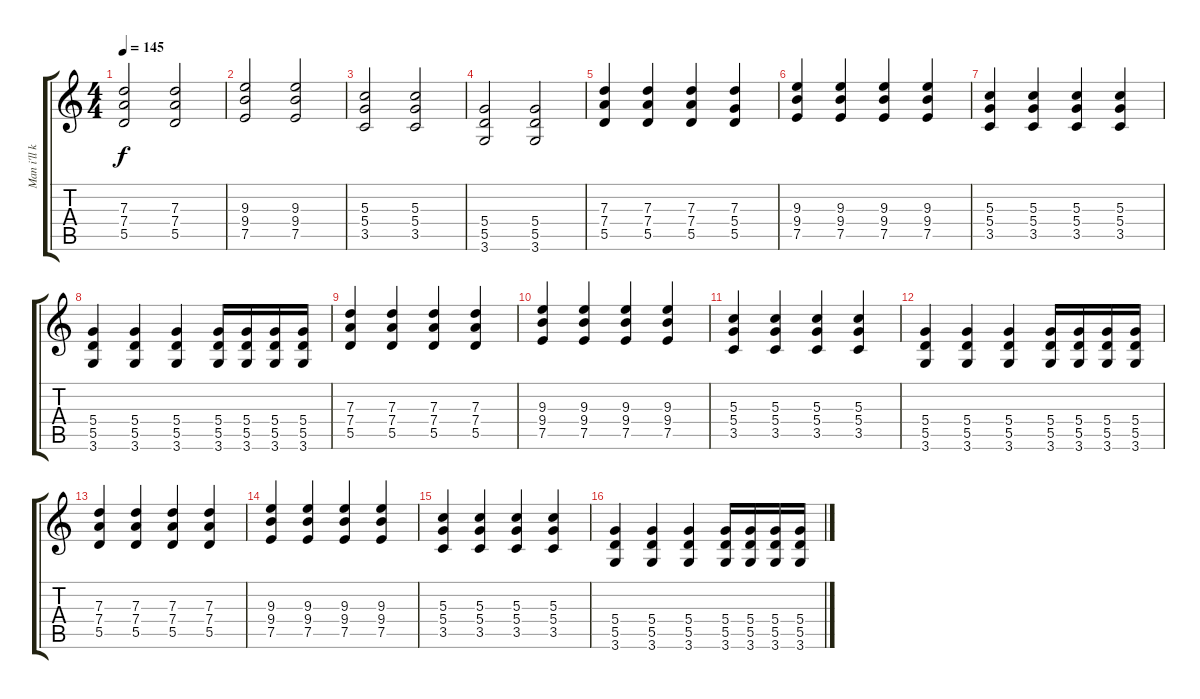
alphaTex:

\track ("Man i'll kiiiiill you!" "Man i'll k") {instrument distortionguitar}
\staff {score tabs}
\tuning (E4 B3 G3 D3 A2 E2) {hide}
\ts (4 4)
\tempo 145
\clef g2
\ks c
(7.3 7.4 5.5).2{dy f} (7.3 7.4 5.5).2 |
(9.3 9.4 7.5).2 (9.3 9.4 7.5).2 |
(5.3 5.4 3.5).2 (5.3 5.4 3.5).2 |
(5.4 5.5 3.6).2 (5.4 5.5 3.6).2 |
(7.3 7.4 5.5).4 (7.3 7.4 5.5).4 (7.3 7.4 5.5).4 (7.3 5.4 5.5).4 |
(9.3 9.4 7.5).4 (9.3 9.4 7.5).4 (9.3 9.4 7.5).4 (9.3 9.4 7.5).4 |
(5.3 5.4 3.5).4 (5.3 5.4 3.5).4 (5.3 5.4 3.5).4 (5.3 5.4 3.5).4 |
(5.4 5.5 3.6).4 (5.4 5.5 3.6).4 (5.4 5.5 3.6).4 (5.4 5.5 3.6).16 (5.4 5.5 3.6).16 (5.4 5.5 3.6).16 (5.4 5.5 3.6).16 |
(7.3 7.4 5.5).4 (7.3 7.4 5.5).4 (7.3 7.4 5.5).4 (7.3 7.4 5.5).4 |
(9.3 9.4 7.5).4 (9.3 9.4 7.5).4 (9.3 9.4 7.5).4 (9.3 9.4 7.5).4 |
(5.3 5.4 3.5).4 (5.3 5.4 3.5).4 (5.3 5.4 3.5).4 (5.3 5.4 3.5).4 |
(5.4 5.5 3.6).4 (5.4 5.5 3.6).4 (5.4 5.5 3.6).4 (5.4 5.5 3.6).16 (5.4 5.5 3.6).16 (5.4 5.5 3.6).16 (5.4 5.5 3.6).16 |
(7.3 7.4 5.5).4 (7.3 7.4 5.5).4 (7.3 7.4 5.5).4 (7.3 7.4 5.5).4 |
(9.3 9.4 7.5).4 (9.3 9.4 7.5).4 (9.3 9.4 7.5).4 (9.3 9.4 7.5).4 |
(5.3 5.4 3.5).4 (5.3 5.4 3.5).4 (5.3 5.4 3.5).4 (5.3 5.4 3.5).4 |
(5.4 5.5 3.6).4 (5.4 5.5 3.6).4 (5.4 5.5 3.6).4 (5.4 5.5 3.6).16 (5.4 5.5 3.6).16 (5.4 5.5 3.6).16 (5.4 5.5 3.6).16
